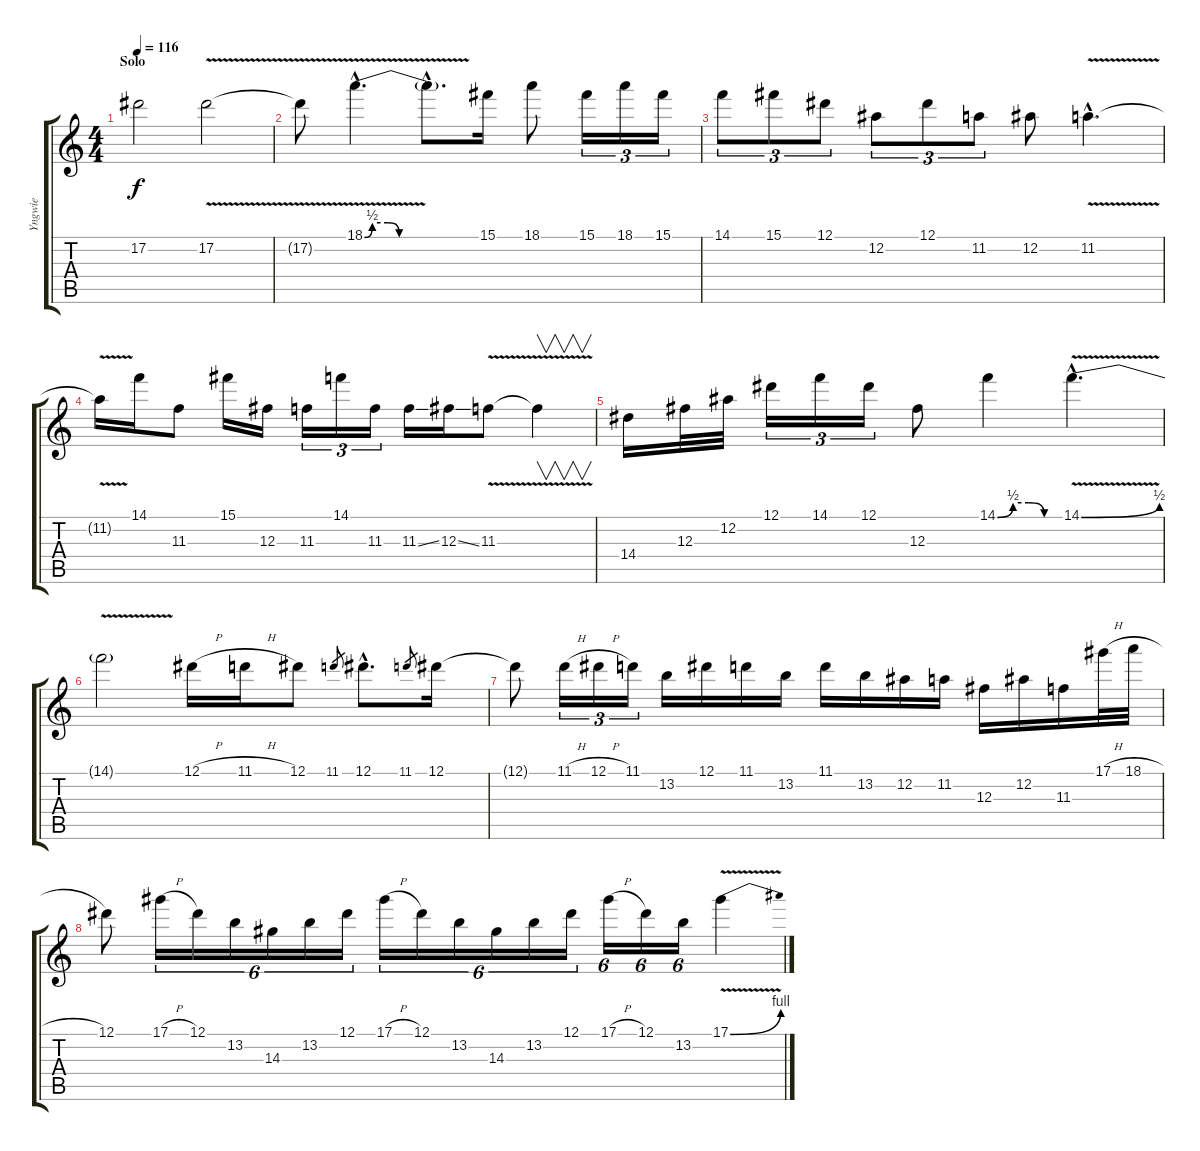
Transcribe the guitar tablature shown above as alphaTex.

\track ("Yngwie" "Yngwie") {instrument distortionguitar}
\staff {score tabs}
\tuning (Eb4 Bb3 Gb3 Db3 Ab2 Eb2) {hide}
\ts (4 4)
\section ("" "Solo")
\tempo 116
\clef g2
\ks c
17.2.2{dy f} 17.2{v}.2 |
17.2{t}.8 18.1{be (custom 0 0 4 2 12 2 18 0 25 0 60 0) v hac}.4{d} 18.1{hac t}.8{d} 15.1.16 18.1.8 15.1.16{tu (3 2)} 18.1.16{tu (3 2)} 15.1.16{tu (3 2)} |
14.1.8{tu (3 2)} 15.1.8{tu (3 2)} 12.1.8{tu (3 2)} 12.2.8{tu (3 2)} 12.1.8{tu (3 2)} 11.2.8{tu (3 2)} 12.2.8 11.2{v hac}.4{d} |
11.2{t}.16 14.1.16 11.3.8 15.1.16 12.3.16 11.3.16{tu (3 2)} 14.1.16{tu (3 2)} 11.3.16{tu (3 2)} 11.3{ss}.16 12.3{ss}.16 11.3{v}.8 11.3{t}.4{v} |
14.4.16 12.3.32 12.2.32 12.1.16{tu (3 2)} 14.1.16{tu (3 2)} 12.1.16{tu (3 2)} 12.3.8 14.1{be (custom 0 0 15 2 30 2 45 0 60 0)}.4 14.1{be (bend 0 0 60 2) v hac}.4{d} |
14.1{t}.2 12.1{h}.16 11.1{h}.16 12.1.8 11.1.8{gr} 12.1{hac}.8{d} 11.1.8{gr} 12.1.16 |
12.1{t}.8 11.1{h}.16{tu (3 2)} 12.1{h}.16{tu (3 2)} 11.1.16{tu (3 2)} 13.2.16 12.1.16 11.1.16 13.2.16 11.1.16 13.2.16 12.2.16 11.2.16 12.3.16 12.2.16 11.3.16 17.1{h}.32 18.1{h}.32 |
12.1.8 17.1{h}.16{tu (6 4)} 12.1.16{tu (6 4)} 13.2.16{tu (6 4)} 14.3.16{tu (6 4)} 13.2.16{tu (6 4)} 12.1.16{tu (6 4)} 17.1{h}.16{tu (6 4)} 12.1.16{tu (6 4)} 13.2.16{tu (6 4)} 14.3.16{tu (6 4)} 13.2.16{tu (6 4)} 12.1.16{tu (6 4)} 17.1{h}.16{tu (6 4)} 12.1.16{tu (6 4)} 13.2.16{tu (6 4)} 17.1{be (bend 0 0 60 4) v}.4
